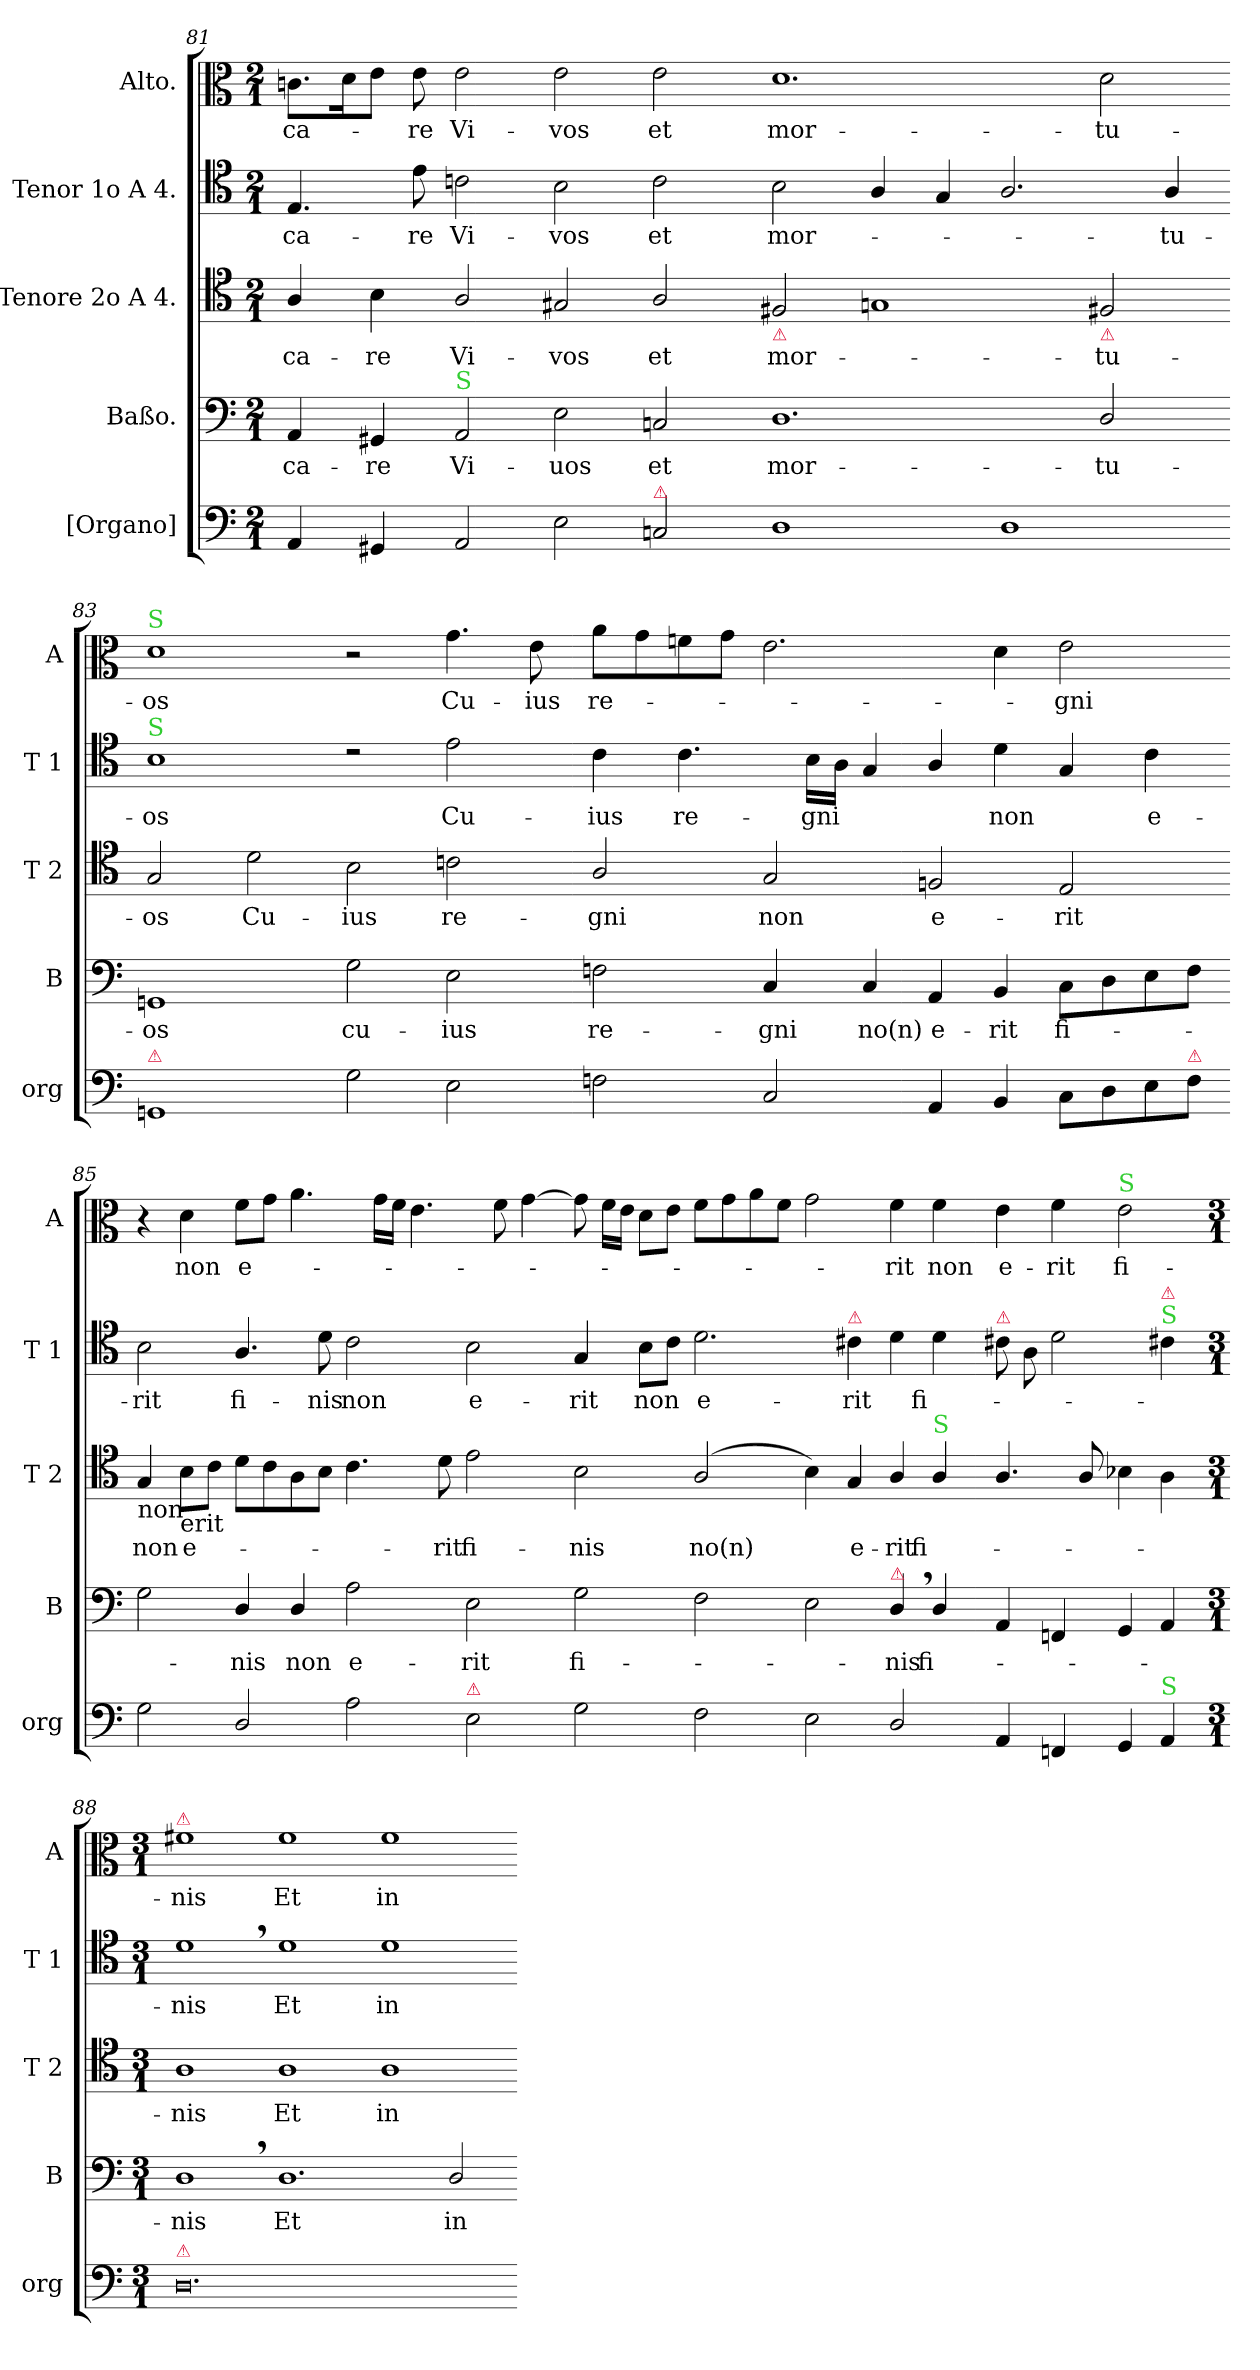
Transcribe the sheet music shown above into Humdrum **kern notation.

**kern	**kern	**text	**kern	**text	**kern	**text	**kern	**text
*part5	*part4	*part4	*part3	*part3	*part2	*part2	*part1	*part1
*staff5	*staff4	*staff4	*staff3	*staff3	*staff2	*staff2	*staff1	*staff1
*I"[Organo]	*I"Baßo.	*	*I"Tenore 2o A 4.	*	*I"Tenor 1o A 4.	*	*I"Alto.	*
*I'org	*I'B	*	*I'T 2	*	*I'T 1	*	*I'A	*
*clefF4	*clefF4	*	*clefC4	*	*clefC4	*	*clefC3	*
*k[]	*k[]	*	*k[]	*	*k[]	*	*k[]	*
*M2/1	*M2/1	*	*M2/1	*	*M2/1	*	*M2/1	*
=81	=81	=81	=81	=81	=81	=81	=81	=81
4AA/	4AA/	-ca-	4A/	-ca-	4.E/	-ca-	8.cn\L	-ca-
.	.	.	.	.	.	.	16d\K	.
4GG#X/	4GG#X/	-re	4B\	-re	.	.	8e\J	.
.	.	.	.	.	8e\	-re	8e\	-re
!	!LO:TX:a:color=limegreen:t=S	!	!	!	!	!	!	!
2AA/	2AA/	Vi-	2A/	Vi-	2cn\	Vi-	2e\	Vi-
2E\	2E\	-uos	2G#X/	-vos	2B\	-vos	2e\	-vos
!LO:TX:a:color=crimson:t=⚠	!	!	!	!	!	!	!	!
2Cn/	2Cn/	et	2A/	et	2c\	et	2e\	et
=82-	=82-	=82-	=82-	=82-	=82-	=82-	=82-	=82-
!	!	!	!LO:TX:b:color=crimson:t=⚠	!	!	!	!	!
1D	1.D	mor-	2F#X/	mor-	2B\	mor-	1.d	mor-
.	.	.	1Gn	.	4A/	.	.	.
.	.	.	.	.	4G/	.	.	.
1D	.	.	.	.	2.A/	.	.	.
!	!	!	!LO:TX:b:color=crimson:t=⚠	!	!	!	!	!
.	2D/	-tu-	2F#X/	-tu-	.	.	2d\	-tu-
.	.	.	.	.	4A/	-tu-	.	.
=83-	=83-	=83-	=83-	=83-	=83-	=83-	=83-	=83-
!	!	!	!	!	!	!	!LO:TX:a:color=limegreen:t=S	!
!	!	!	!	!	!LO:TX:a:color=limegreen:t=S	!	!	!
!LO:TX:a:color=crimson:t=⚠	!	!	!	!	!	!	!	!
1GGn	1GGn	-os	2G/	-os	1B	-os	1d	-os
.	.	.	2d\	Cu-	.	.	.	.
2G\	2G\	cu-	2B\	-ius	2rc	.	2r	.
2E\	2E\	-ius	2cn\	re-	2e\	Cu-	4.g\	Cu-
.	.	.	.	.	.	.	8e\	-ius
=84-	=84-	=84-	=84-	=84-	=84-	=84-	=84-	=84-
2Fn\	2Fn\	re-	2A/	-gni	4c\	-ius	8a\L	re-
.	.	.	.	.	.	.	8g\	.
.	.	.	.	.	4.c\	re-	8fn\	.
.	.	.	.	.	.	.	8g\J	.
2C/	4C/	-gni	2G/	non	.	.	2.e\	.
.	.	.	.	.	16B\LL	-gni	.	.
.	.	.	.	.	16A\JJ	.	.	.
.	4C/	no(n)	.	.	4G/	.	.	.
4AA/	4AA/	e-	2Fn/	e-	4A/	.	.	.
4BB/	4BB/	-rit	.	.	4d\	non	4d\	.
8C\L	8C\L	fi-	2E/	-rit	4G/	.	2e\	-gni
8D\	8D\	.	.	.	.	.	.	.
8E\	8E\	.	.	.	4c\	e-	.	.
!LO:TX:a:color=crimson:t=⚠	!	!	!	!	!	!	!	!
8F\J	8F\J	.	.	.	.	.	.	.
=85-	=85-	=85-	=85-	=85-	=85-	=85-	=85-	=85-
!	!	!	!LO:TX:b:t=non	!	!	!	!	!
2G\	2G\	.	4G/	non	2B\	-rit	4r	.
!	!	!	!LO:TX:b:t=erit	!	!	!	!	!
.	.	.	8B\L	e-	.	.	4d\	non
.	.	.	8c\J	.	.	.	.	.
2D/	4D/	-nis	8d\L	.	4.A/	fi-	8f\L	e-
.	.	.	8c\	.	.	.	8g\J	.
.	4D/	non	8A\	.	.	.	4.a\	.
.	.	.	8B\J	.	8d\	-nis	.	.
2A\	2A\	e-	4.c\	.	2c\	non	.	.
.	.	.	.	.	.	.	16g\LL	.
.	.	.	.	.	.	.	16f\JJ	.
.	.	.	.	.	.	.	4.e\	.
.	.	.	8d\	-rit	.	.	.	.
!LO:TX:a:color=crimson:t=⚠	!	!	!	!	!	!	!	!
2E\	2E\	-rit	2e\	fi-	2B\	e-	.	.
.	.	.	.	.	.	.	8f\	.
.	.	.	.	.	.	.	[4g\	.
=86-	=86-	=86-	=86-	=86-	=86-	=86-	=86-	=86-
2G\	2G\	fi-	2B\	-nis	4G/	-rit	8g\]	.
.	.	.	.	.	.	.	16f\LL	.
.	.	.	.	.	.	.	16e\JJ	.
.	.	.	.	.	8B\L	non	8d\L	.
.	.	.	.	.	8c\J	.	8e\J	.
2F\	2F\	.	(2A/	no(n)	2.d\	e-	8f\L	.
.	.	.	.	.	.	.	8g\	.
.	.	.	.	.	.	.	8a\	.
.	.	.	.	.	.	.	8f\J	.
2E\	2E\	.	4B\)	.	.	.	2g\	.
!	!	!	!	!	!LO:TX:a:color=crimson:t=⚠	!	!	!
.	.	.	4G/	e-	4c#X\	-rit	.	.
!	!LO:TX:a:color=crimson:t=⚠	!	!	!	!	!	!	!
2D/	4D,</	-nis	4A/	-rit	4d\	.	4f\	-rit
!	!	!	!LO:TX:a:color=limegreen:t=S	!	!	!	!	!
!	!	!LO:LY:i	!	!	!	!	!	!
.	4D/	fi-	4A/	fi-	4d\	fi-	4f\	non
=87-	=87-	=87-	=87-	=87-	=87-	=87-	=87-	=87-
!	!	!	!	!	!LO:TX:a:color=crimson:t=⚠	!	!	!
4AA/	4AA/	.	4.A/	.	8c#X\	.	4e\	e-
.	.	.	.	.	8A\	.	.	.
4FFn/	4FFn/	.	.	.	2d\	.	4f\	-rit
.	.	.	8A/	.	.	.	.	.
!	!	!	!	!	!	!	!LO:TX:a:color=limegreen:t=S	!
4GG/	4GG/	.	4B-X\	.	.	.	2e\	fi-
!	!	!	!	!	!LO:TX:a:color=limegreen:t=S	!	!	!
!	!	!	!	!	!LO:TX:a:color=crimson:t=⚠	!	!	!
!LO:TX:a:color=limegreen:t=S	!	!	!	!	!	!	!	!
4AA/	4AA/	.	4A\	.	4c#X\	.	.	.
=88-	=88-	=88-	=88-	=88-	=88-	=88-	=88-	=88-
*M3/1	*M3/1	*	*M3/1	*	*M3/1	*	*M3/1	*
!	!	!	!	!	!	!	!LO:TX:a:color=crimson:t=⚠	!
!LO:TX:a:color=crimson:t=⚠	!	!	!	!	!	!	!	!
!	!	!LO:LY:i	!	!	!	!	!	!
0.D	1D,<	-nis	1A	-nis	1d,<	-nis	1f#X	-nis
.	1.D	Et	1A	Et	1d	Et	1f#	Et
.	.	.	1A	in	1d	in	1f#	in
.	2D/	in	.	.	.	.	.	.
=-	=-	=-	=-	=-	=-	=-	=-	=-
*-	*-	*-	*-	*-	*-	*-	*-	*-
